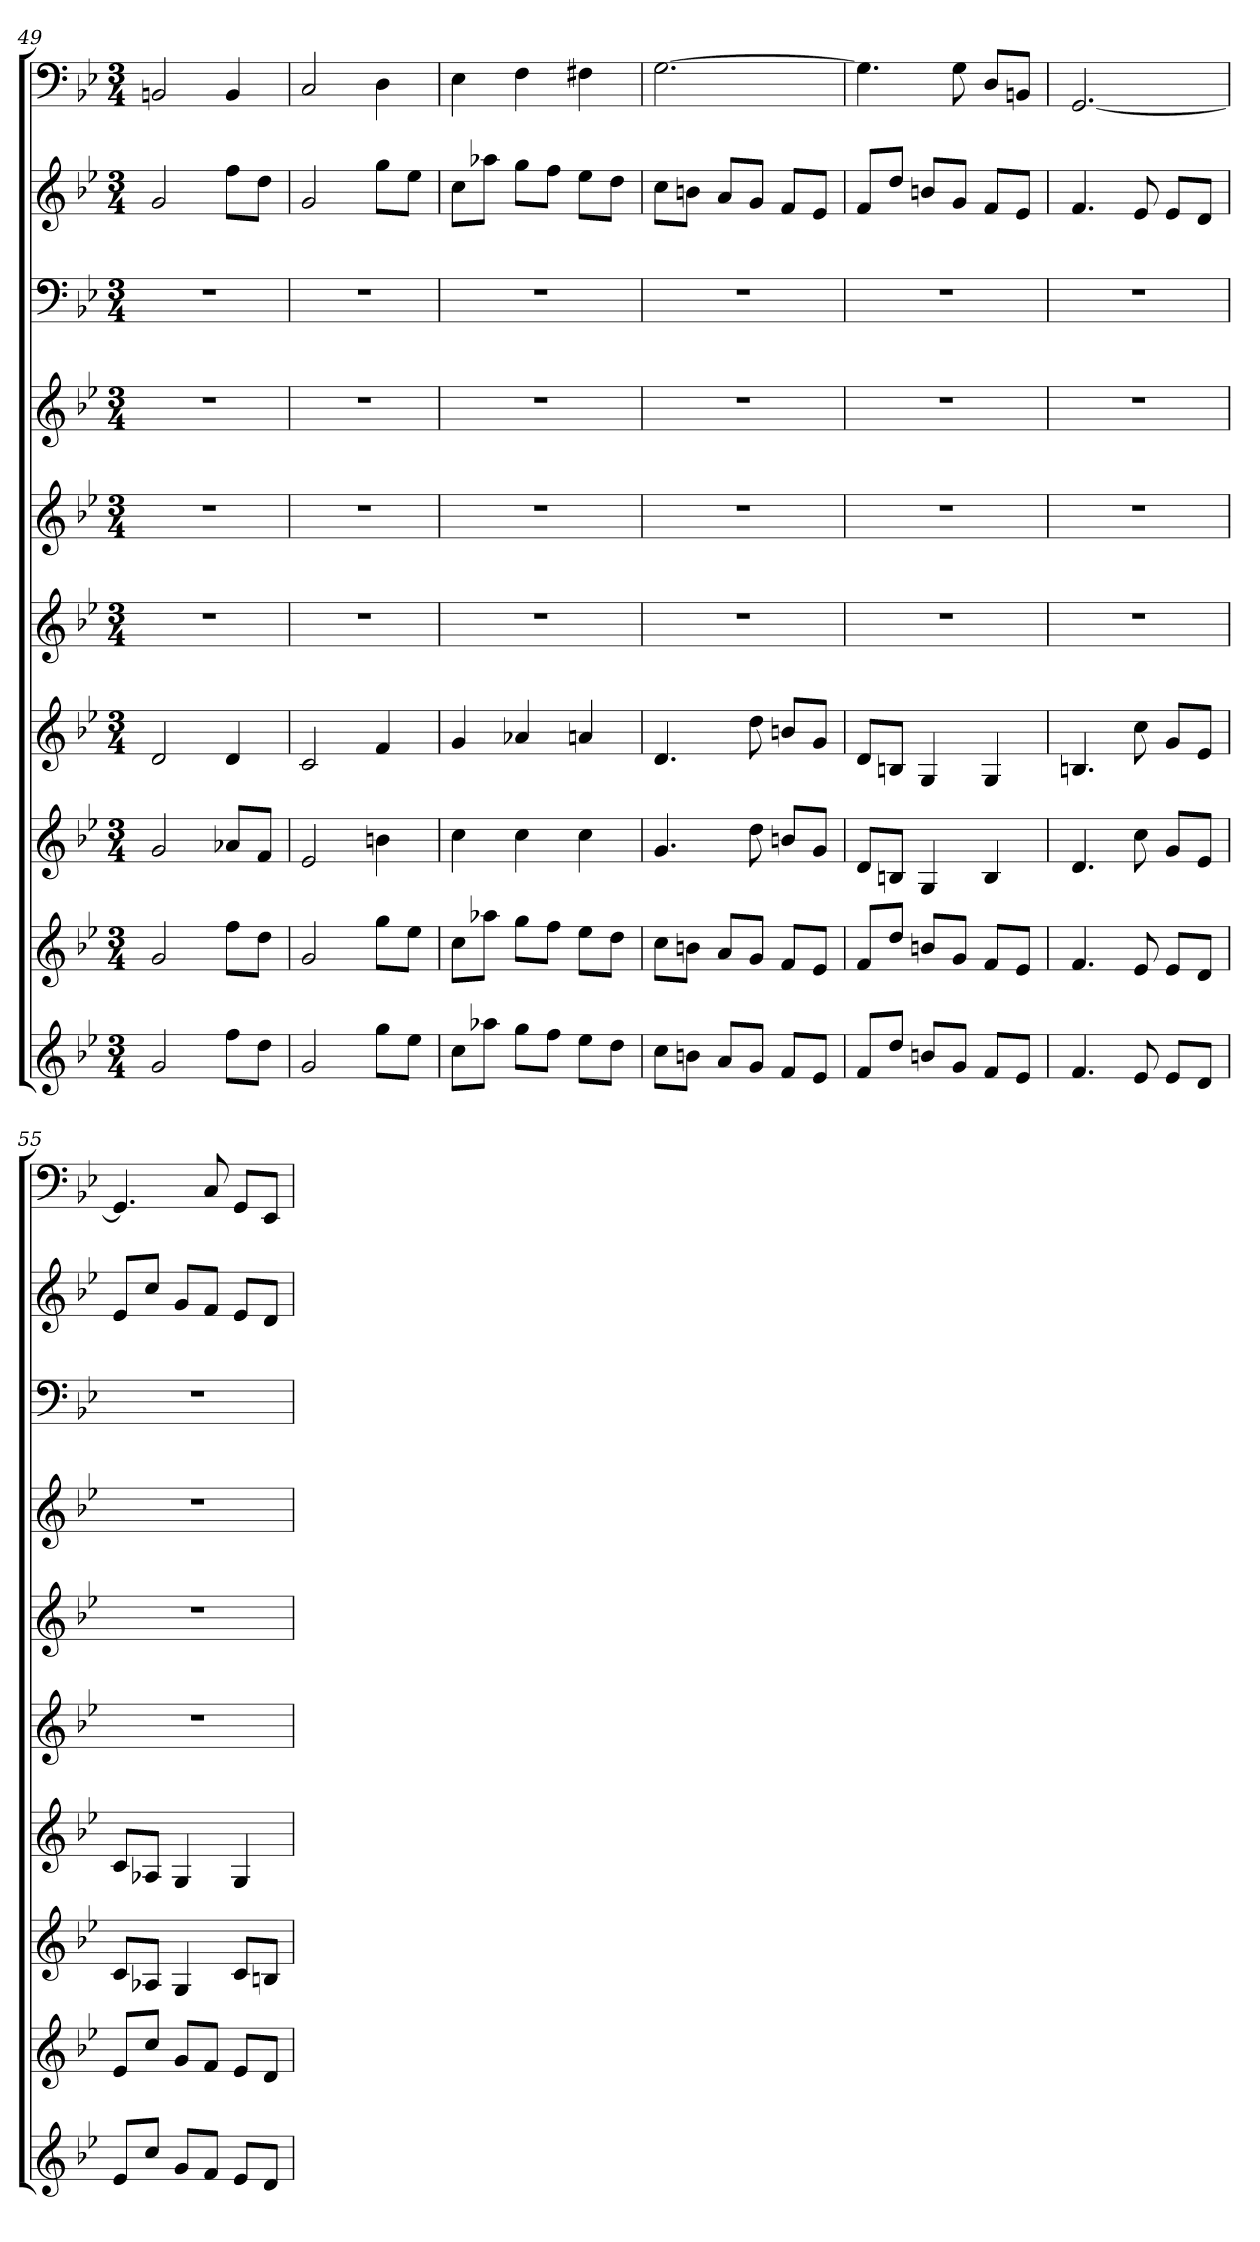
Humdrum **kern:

**kern	**kern	**kern	**kern	**kern	**kern	**kern	**kern	**kern	**kern
*part10	*part9	*part8	*part7	*part6	*part5	*part4	*part3	*part2	*part1
*staff10	*staff9	*staff8	*staff7	*staff6	*staff5	*staff4	*staff3	*staff2	*staff1
*clefG2	*clefG2	*clefG2	*clefG2	*clefG2	*clefG2	*clefG2	*clefF4	*clefG2	*clefF4
*k[b-e-]	*k[b-e-]	*k[b-e-]	*k[b-e-]	*k[b-e-]	*k[b-e-]	*k[b-e-]	*k[b-e-]	*k[b-e-]	*k[b-e-]
*g:	*g:	*g:	*g:	*g:	*g:	*g:	*g:	*g:	*g:
*M3/4	*M3/4	*M3/4	*M3/4	*M3/4	*M3/4	*M3/4	*M3/4	*M3/4	*M3/4
=49	=49	=49	=49	=49	=49	=49	=49	=49	=49
2g	2g	2g	2d	2.r	2.r	2.r	2.r	2g	2BBn
8ff\L	8ff\L	8a-X/L	4d	.	.	.	.	8ff\L	4BB
8dd\J	8dd\J	8f/J	.	.	.	.	.	8dd\J	.
=50	=50	=50	=50	=50	=50	=50	=50	=50	=50
2g	2g	2e-	2c	2.r	2.r	2.r	2.r	2g	2C
8gg\L	8gg\L	4bn	4f	.	.	.	.	8gg\L	4D
8ee-\J	8ee-\J	.	.	.	.	.	.	8ee-\J	.
=51	=51	=51	=51	=51	=51	=51	=51	=51	=51
8cc\L	8cc\L	4cc	4g	2.r	2.r	2.r	2.r	8cc\L	4E-
8aa-X\J	8aa-X\J	.	.	.	.	.	.	8aa-X\J	.
8gg\L	8gg\L	4cc	4a-X	.	.	.	.	8gg\L	4F
8ff\J	8ff\J	.	.	.	.	.	.	8ff\J	.
8ee-\L	8ee-\L	4cc	4an	.	.	.	.	8ee-\L	4F#X
8dd\J	8dd\J	.	.	.	.	.	.	8dd\J	.
=52	=52	=52	=52	=52	=52	=52	=52	=52	=52
8cc\L	8cc\L	4.g	4.d	2.r	2.r	2.r	2.r	8cc\L	[2.G
8bn\J	8bn\J	.	.	.	.	.	.	8bn\J	.
8a/L	8a/L	.	.	.	.	.	.	8a/L	.
8g/J	8g/J	8dd	8dd	.	.	.	.	8g/J	.
8f/L	8f/L	8bn/L	8bn/L	.	.	.	.	8f/L	.
8e-/J	8e-/J	8g/J	8g/J	.	.	.	.	8e-/J	.
=53	=53	=53	=53	=53	=53	=53	=53	=53	=53
8f/L	8f/L	8d/L	8d/L	2.r	2.r	2.r	2.r	8f/L	4.G]
8dd/J	8dd/J	8Bn/J	8Bn/J	.	.	.	.	8dd/J	.
8bn/L	8bn/L	4G	4G	.	.	.	.	8bn/L	.
8g/J	8g/J	.	.	.	.	.	.	8g/J	8G
8f/L	8f/L	4B	4G	.	.	.	.	8f/L	8D/L
8e-/J	8e-/J	.	.	.	.	.	.	8e-/J	8BBn/J
=54	=54	=54	=54	=54	=54	=54	=54	=54	=54
4.f	4.f	4.d	4.Bn	2.r	2.r	2.r	2.r	4.f	[2.GG
8e-	8e-	8cc	8cc	.	.	.	.	8e-	.
8e-/L	8e-/L	8g/L	8g/L	.	.	.	.	8e-/L	.
8d/J	8d/J	8e-/J	8e-/J	.	.	.	.	8d/J	.
=55	=55	=55	=55	=55	=55	=55	=55	=55	=55
8e-/L	8e-/L	8c/L	8c/L	2.r	2.r	2.r	2.r	8e-/L	4.GG]
8cc/J	8cc/J	8A-X/J	8A-X/J	.	.	.	.	8cc/J	.
8g/L	8g/L	4G	4G	.	.	.	.	8g/L	.
8f/J	8f/J	.	.	.	.	.	.	8f/J	8C
8e-/L	8e-/L	8c/L	4G	.	.	.	.	8e-/L	8GG/L
8d/J	8d/J	8Bn/J	.	.	.	.	.	8d/J	8EE-/J
=	=	=	=	=	=	=	=	=	=
*-	*-	*-	*-	*-	*-	*-	*-	*-	*-
